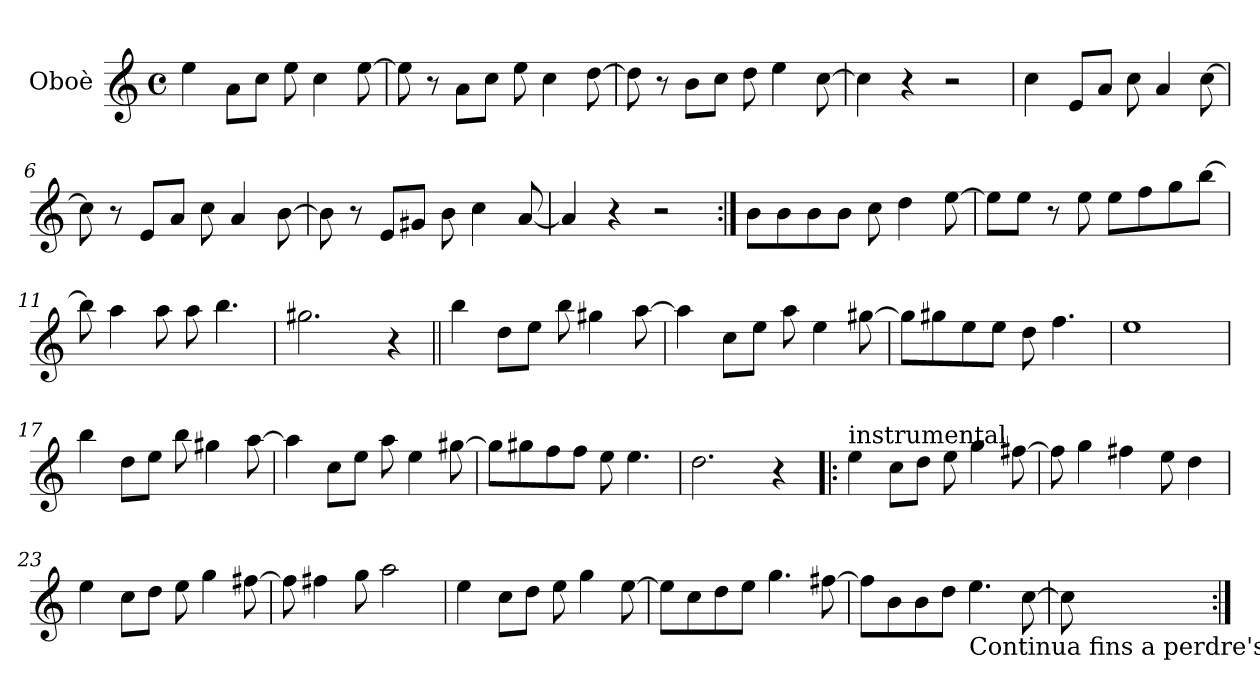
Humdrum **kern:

**kern
*part1
*staff1
*I"Oboè
*I'Ob.
*clefG2
*k[]
*M4/4
*met(c)
=1
4ee\
8a\L
8cc\J
8ee\
4cc\
[8ee\
=2
8ee\]
8r
8a\L
8cc\J
8ee\
4cc\
[8dd\
=3
8dd\]
8r
8b\L
8cc\J
8dd\
4ee\
[8cc\
=4
4cc\]
4r
2r
=5
4cc\
8e/L
8a/J
8cc\
4a/
[8cc\
=6
8cc\]
8r
8e/L
8a/J
8cc\
4a/
[8b\
=7
8b\]
8r
8e/L
8g#X/J
8b\
4cc\
[8a/
!!LO:LB:g=z
=8
4a/]
4r
2r
=9:|!
8b\L
8b\
8b\
8b\J
8cc\
4dd\
[8ee\
=10
8ee\L]
8ee\J
8r
8ee\
8ee\L
8ff\
8gg\
[8bb\J
=11
8bb\]
4aa\
8aa\
8aa\
4.bb\
=12
2.gg#X\
4r
=13||
4bb\
8dd\L
8ee\J
8bb\
4gg#X\
[8aa\
=14
4aa\]
8cc\L
8ee\J
8aa\
4ee\
[8gg#X\
!!LO:LB:g=z
=15
8gg#\L]
8gg#X\
8ee\
8ee\J
8dd\
4.ff\
=16
1ee
=17
4bb\
8dd\L
8ee\J
8bb\
4gg#X\
[8aa\
=18
4aa\]
8cc\L
8ee\J
8aa\
4ee\
[8gg#X\
=19
8gg#\L]
8gg#X\
8ff\
8ff\J
8ee\
4.ee\
=20
2.dd\
4r
=21!|:
!LO:TX:a:t=instrumental
4ee\
8cc\L
8dd\J
8ee\
4gg\
[8ff#X\
!!LO:LB:g=z
=22
8ff#\]
4gg\
4ff#X\
8ee\
4dd\
=23
4ee\
8cc\L
8dd\J
8ee\
4gg\
[8ff#X\
=24
8ff#\]
4ff#X\
8gg\
2aa\
=25
4ee\
8cc\L
8dd\J
8ee\
4gg\
[8ee\
=26
8ee\L]
8cc\
8dd\
8ee\J
4.gg\
[8ff#X\
=27
8ff#\L]
8b\
8b\
8dd\J
!LO:TX:b:t=Continua fins a perdre's
4.ee\
[8cc\
=28
8cc\]
8ryy
4ryy
2ryy
=:|!
*-
